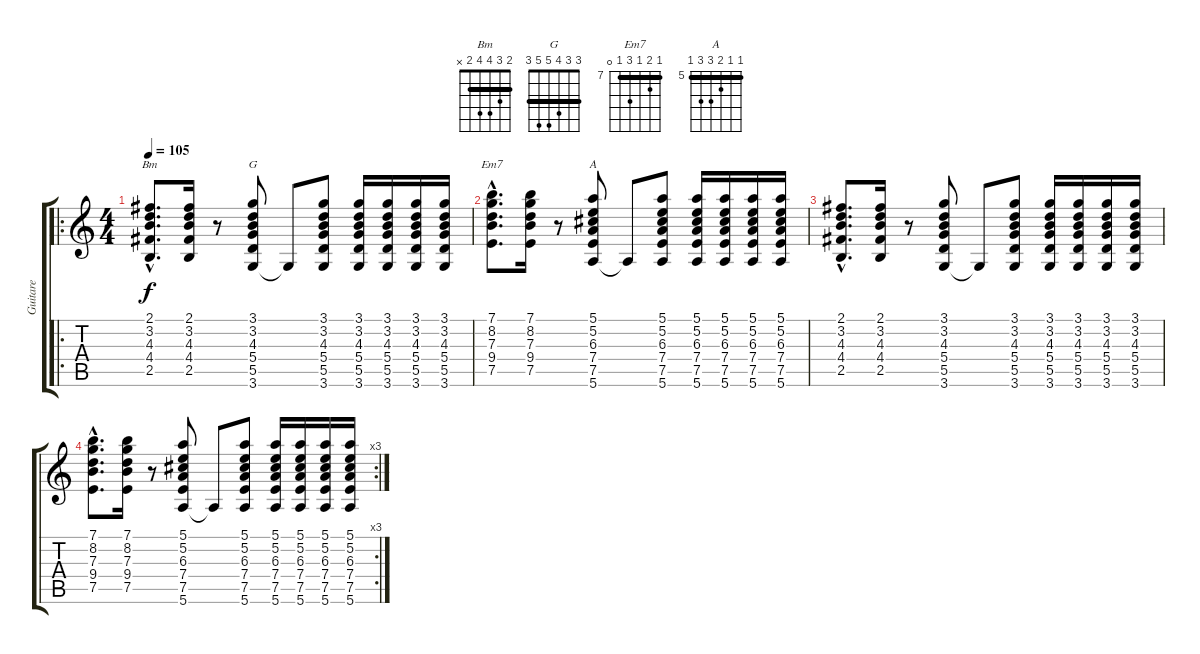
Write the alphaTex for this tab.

\track ("Guitare" "Guitare") {instrument acousticguitarsteel}
\staff {score tabs}
\tuning (E4 B3 G3 D3 A2 E2) {hide}
\chord ("Bm" 2 3 4 4 2 x) {barre 2}
\chord ("G" 3 3 4 5 5 3) {barre 3}
\chord ("Em7" 7 8 7 9 7 0) {firstfret 7 barre 7}
\chord ("A" 5 5 6 7 7 5) {firstfret 5 barre 5}
\ro
\ts (4 4)
\tempo 105
\clef g2
\ks c
(2.1{hac} 3.2{hac} 4.3{hac} 4.4{hac} 2.5{hac}).8{d ch "Bm" dy f} (2.1 3.2 4.3 4.4 2.5).16 r.8 (3.1 3.2 4.3 5.4 5.5 3.6).8{ch "G"} 3.6{t}.8 (3.1 3.2 4.3 5.4 5.5 3.6).8 (3.1 3.2 4.3 5.4 5.5 3.6).16 (3.1 3.2 4.3 5.4 5.5 3.6).16 (3.1 3.2 4.3 5.4 5.5 3.6).16 (3.1 3.2 4.3 5.4 5.5 3.6).16 |
(7.1{hac} 8.2{hac} 7.3{hac} 9.4{hac} 7.5{hac}).8{d ch "Em7"} (7.1 8.2 7.3 9.4 7.5).16 r.8 (5.1 5.2 6.3 7.4 7.5 5.6).8{ch "A"} 5.6{t}.8 (5.1 5.2 6.3 7.4 7.5 5.6).8 (5.1 5.2 6.3 7.4 7.5 5.6).16 (5.1 5.2 6.3 7.4 7.5 5.6).16 (5.1 5.2 6.3 7.4 7.5 5.6).16 (5.1 5.2 6.3 7.4 7.5 5.6).16 |
(2.1{hac} 3.2{hac} 4.3{hac} 4.4{hac} 2.5{hac}).8{d} (2.1 3.2 4.3 4.4 2.5).16 r.8 (3.1 3.2 4.3 5.4 5.5 3.6).8 3.6{t}.8 (3.1 3.2 4.3 5.4 5.5 3.6).8 (3.1 3.2 4.3 5.4 5.5 3.6).16 (3.1 3.2 4.3 5.4 5.5 3.6).16 (3.1 3.2 4.3 5.4 5.5 3.6).16 (3.1 3.2 4.3 5.4 5.5 3.6).16 |
\rc 3
(7.1{hac} 8.2{hac} 7.3{hac} 9.4{hac} 7.5{hac}).8{d} (7.1 8.2 7.3 9.4 7.5).16 r.8 (5.1 5.2 6.3 7.4 7.5 5.6).8 5.6{t}.8 (5.1 5.2 6.3 7.4 7.5 5.6).8 (5.1 5.2 6.3 7.4 7.5 5.6).16 (5.1 5.2 6.3 7.4 7.5 5.6).16 (5.1 5.2 6.3 7.4 7.5 5.6).16 (5.1 5.2 6.3 7.4 7.5 5.6).16
